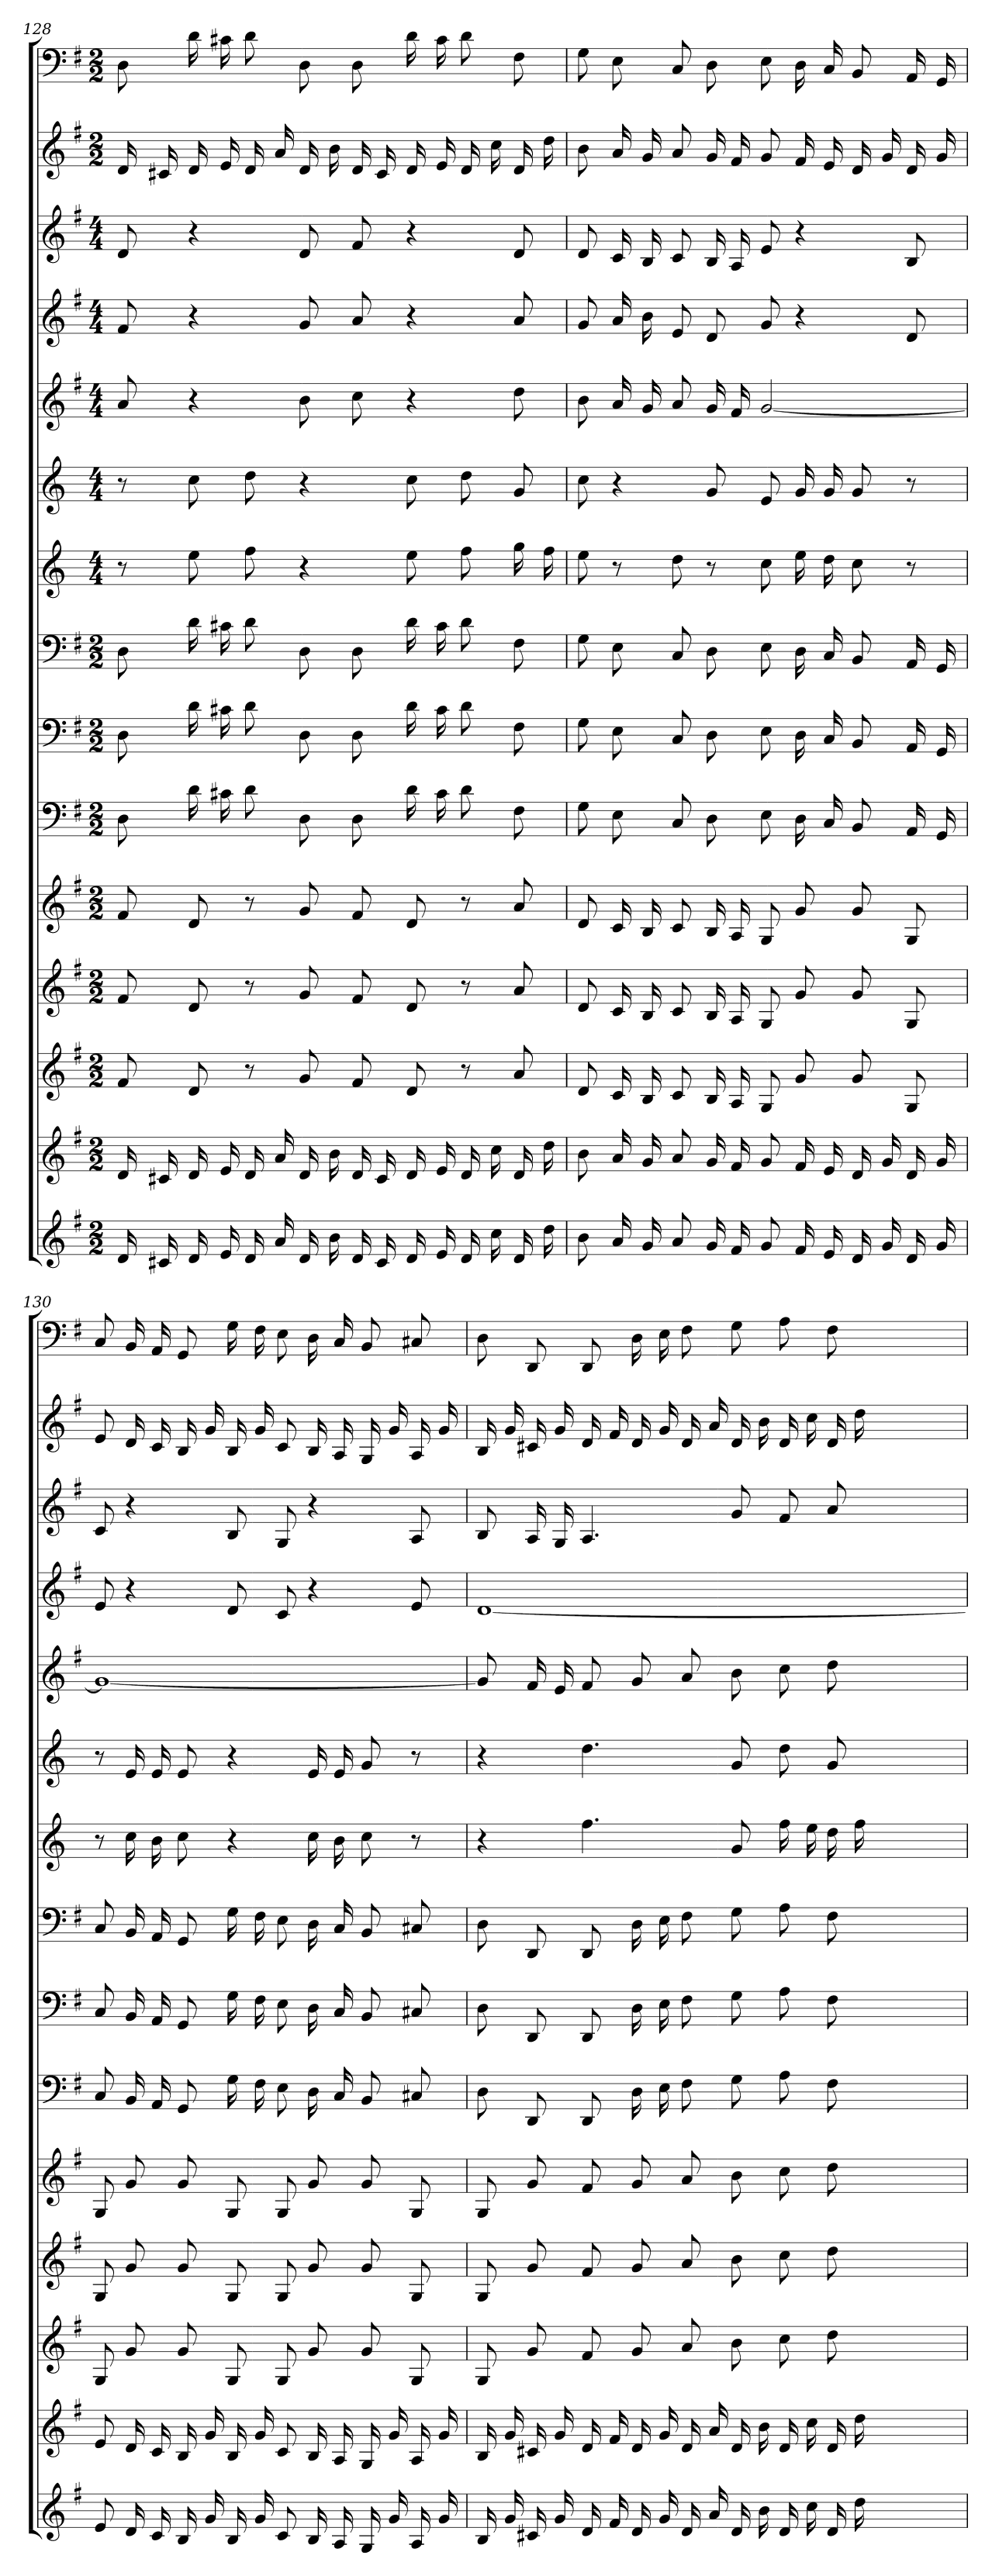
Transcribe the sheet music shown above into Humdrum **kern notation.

**kern	**kern	**kern	**kern	**kern	**kern	**kern	**kern	**kern	**kern	**kern	**kern	**kern	**kern	**kern
*part15	*part14	*part13	*part12	*part11	*part10	*part9	*part8	*part7	*part6	*part5	*part4	*part3	*part2	*part1
*staff15	*staff14	*staff13	*staff12	*staff11	*staff10	*staff9	*staff8	*staff7	*staff6	*staff5	*staff4	*staff3	*staff2	*staff1
*k[f#]	*k[f#]	*k[f#]	*k[f#]	*k[f#]	*k[f#]	*k[f#]	*k[f#]	*k[]	*k[]	*k[f#]	*k[f#]	*k[f#]	*k[f#]	*k[f#]
*G:	*G:	*G:	*G:	*G:	*G:	*G:	*G:	*	*	*G:	*G:	*G:	*G:	*G:
*M2/2	*M2/2	*M2/2	*M2/2	*M2/2	*M2/2	*M2/2	*M2/2	*M4/4	*M4/4	*M4/4	*M4/4	*M4/4	*M2/2	*M2/2
=128	=128	=128	=128	=128	=128	=128	=128	=128	=128	=128	=128	=128	=128	=128
16d	16d	8f#	8f#	8f#	8D	8D	8D	8r	8r	8a	8f#	8d	16d	8D
16c#X	16c#X	.	.	.	.	.	.	.	.	.	.	.	16c#X	.
16d	16d	8d	8d	8d	16d	16d	16d	8ee	8cc	4r	4r	4r	16d	16d
16e	16e	.	.	.	16c#X	16c#X	16c#X	.	.	.	.	.	16e	16c#X
16d	16d	8r	8r	8r	8d	8d	8d	8ff	8dd	.	.	.	16d	8d
16a	16a	.	.	.	.	.	.	.	.	.	.	.	16a	.
16d	16d	8g	8g	8g	8D	8D	8D	4r	4r	8b	8g	8d	16d	8D
16b	16b	.	.	.	.	.	.	.	.	.	.	.	16b	.
16d	16d	8f#	8f#	8f#	8D	8D	8D	.	.	8cc	8a	8f#	16d	8D
16c#	16c#	.	.	.	.	.	.	.	.	.	.	.	16c#	.
16d	16d	8d	8d	8d	16d	16d	16d	8ee	8cc	4r	4r	4r	16d	16d
16e	16e	.	.	.	16c#	16c#	16c#	.	.	.	.	.	16e	16c#
16d	16d	8r	8r	8r	8d	8d	8d	8ff	8dd	.	.	.	16d	8d
16cc	16cc	.	.	.	.	.	.	.	.	.	.	.	16cc	.
16d	16d	8a	8a	8a	8F#	8F#	8F#	16gg	8g	8dd	8a	8d	16d	8F#
16dd	16dd	.	.	.	.	.	.	16ff	.	.	.	.	16dd	.
=129	=129	=129	=129	=129	=129	=129	=129	=129	=129	=129	=129	=129	=129	=129
8b	8b	8d	8d	8d	8G	8G	8G	8ee	8cc	8b	8g	8d	8b	8G
16a	16a	16c	16c	16c	8E	8E	8E	8r	4r	16a	16a	16c	16a	8E
16g	16g	16B	16B	16B	.	.	.	.	.	16g	16b	16B	16g	.
8a	8a	8c	8c	8c	8C	8C	8C	8dd	.	8a	8e	8c	8a	8C
16g	16g	16B	16B	16B	8D	8D	8D	8r	8g	16g	8d	16B	16g	8D
16f#	16f#	16A	16A	16A	.	.	.	.	.	16f#	.	16A	16f#	.
8g	8g	8G	8G	8G	8E	8E	8E	8cc	8e	[2g	8g	8e	8g	8E
16f#	16f#	8g	8g	8g	16D	16D	16D	16ee	16g	.	4r	4r	16f#	16D
16e	16e	.	.	.	16C	16C	16C	16dd	16g	.	.	.	16e	16C
16d	16d	8g	8g	8g	8BB	8BB	8BB	8cc	8g	.	.	.	16d	8BB
16g	16g	.	.	.	.	.	.	.	.	.	.	.	16g	.
16d	16d	8G	8G	8G	16AA	16AA	16AA	8r	8r	.	8d	8B	16d	16AA
16g	16g	.	.	.	16GG	16GG	16GG	.	.	.	.	.	16g	16GG
=130	=130	=130	=130	=130	=130	=130	=130	=130	=130	=130	=130	=130	=130	=130
8e	8e	8G	8G	8G	8C	8C	8C	8r	8r	1g_	8e	8c	8e	8C
16d	16d	8g	8g	8g	16BB	16BB	16BB	16cc	16e	.	4r	4r	16d	16BB
16c	16c	.	.	.	16AA	16AA	16AA	16b	16e	.	.	.	16c	16AA
16B	16B	8g	8g	8g	8GG	8GG	8GG	8cc	8e	.	.	.	16B	8GG
16g	16g	.	.	.	.	.	.	.	.	.	.	.	16g	.
16B	16B	8G	8G	8G	16G	16G	16G	4r	4r	.	8d	8B	16B	16G
16g	16g	.	.	.	16F#	16F#	16F#	.	.	.	.	.	16g	16F#
8c	8c	8G	8G	8G	8E	8E	8E	.	.	.	8c	8G	8c	8E
16B	16B	8g	8g	8g	16D	16D	16D	16cc	16e	.	4r	4r	16B	16D
16A	16A	.	.	.	16C	16C	16C	16b	16e	.	.	.	16A	16C
16G	16G	8g	8g	8g	8BB	8BB	8BB	8cc	8g	.	.	.	16G	8BB
16g	16g	.	.	.	.	.	.	.	.	.	.	.	16g	.
16A	16A	8G	8G	8G	8C#X	8C#X	8C#X	8r	8r	.	8e	8A	16A	8C#X
16g	16g	.	.	.	.	.	.	.	.	.	.	.	16g	.
=131	=131	=131	=131	=131	=131	=131	=131	=131	=131	=131	=131	=131	=131	=131
16B	16B	8G	8G	8G	8D	8D	8D	4r	4r	8g]	[1d	8B	16B	8D
16g	16g	.	.	.	.	.	.	.	.	.	.	.	16g	.
16c#X	16c#X	8g	8g	8g	8DD	8DD	8DD	.	.	16f#	.	16A	16c#X	8DD
16g	16g	.	.	.	.	.	.	.	.	16e	.	16G	16g	.
16d	16d	8f#	8f#	8f#	8DD	8DD	8DD	4.ff	4.dd	8f#	.	4.A	16d	8DD
16f#	16f#	.	.	.	.	.	.	.	.	.	.	.	16f#	.
16d	16d	8g	8g	8g	16D	16D	16D	.	.	8g	.	.	16d	16D
16g	16g	.	.	.	16E	16E	16E	.	.	.	.	.	16g	16E
16d	16d	8a	8a	8a	8F#	8F#	8F#	.	.	8a	.	.	16d	8F#
16a	16a	.	.	.	.	.	.	.	.	.	.	.	16a	.
16d	16d	8b	8b	8b	8G	8G	8G	8g	8g	8b	.	8g	16d	8G
16b	16b	.	.	.	.	.	.	.	.	.	.	.	16b	.
16d	16d	8cc	8cc	8cc	8A	8A	8A	16ff	8dd	8cc	.	8f#	16d	8A
16cc	16cc	.	.	.	.	.	.	16ee	.	.	.	.	16cc	.
16d	16d	8dd	8dd	8dd	8F#	8F#	8F#	16dd	8g	8dd	.	8a	16d	8F#
16dd	16dd	.	.	.	.	.	.	16ff	.	.	.	.	16dd	.
=	=	=	=	=	=	=	=	=	=	=	=	=	=	=
*-	*-	*-	*-	*-	*-	*-	*-	*-	*-	*-	*-	*-	*-	*-
